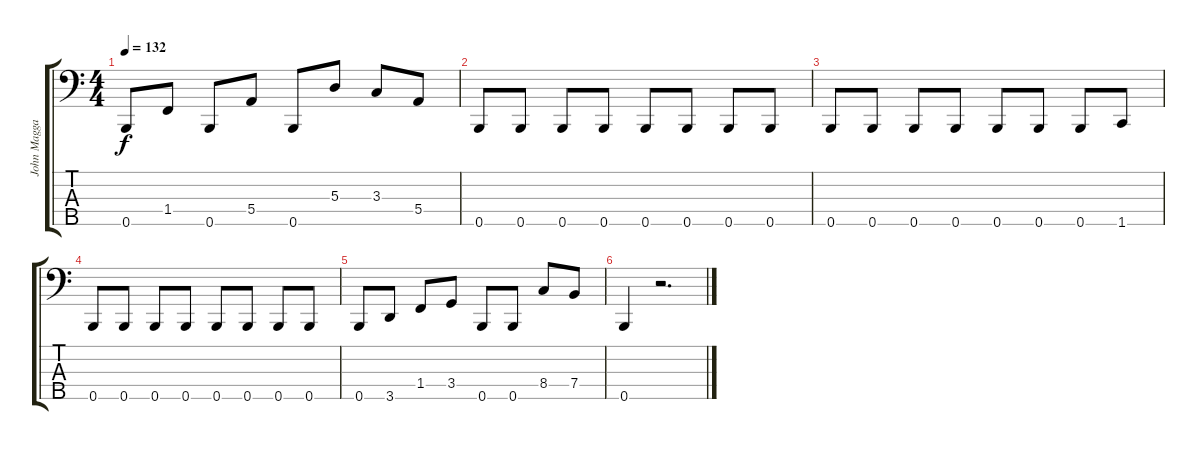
\track ("John Maggard" "John Magga") {instrument electricbassfinger}
\staff {score tabs}
\tuning (G2 D2 A1 E1 B0) {hide}
\ts (4 4)
\tempo 132
\clef f4
\ks c
0.5.8{dy f} 1.4.8 0.5.8 5.4.8 0.5.8 5.3.8 3.3.8 5.4.8 |
0.5.8 0.5.8 0.5.8 0.5.8 0.5.8 0.5.8 0.5.8 0.5.8 |
0.5.8 0.5.8 0.5.8 0.5.8 0.5.8 0.5.8 0.5.8 1.5.8 |
0.5.8 0.5.8 0.5.8 0.5.8 0.5.8 0.5.8 0.5.8 0.5.8 |
0.5.8 3.5.8 1.4.8 3.4.8 0.5.8 0.5.8 8.4.8 7.4.8 |
0.5.4 r.2{d}
